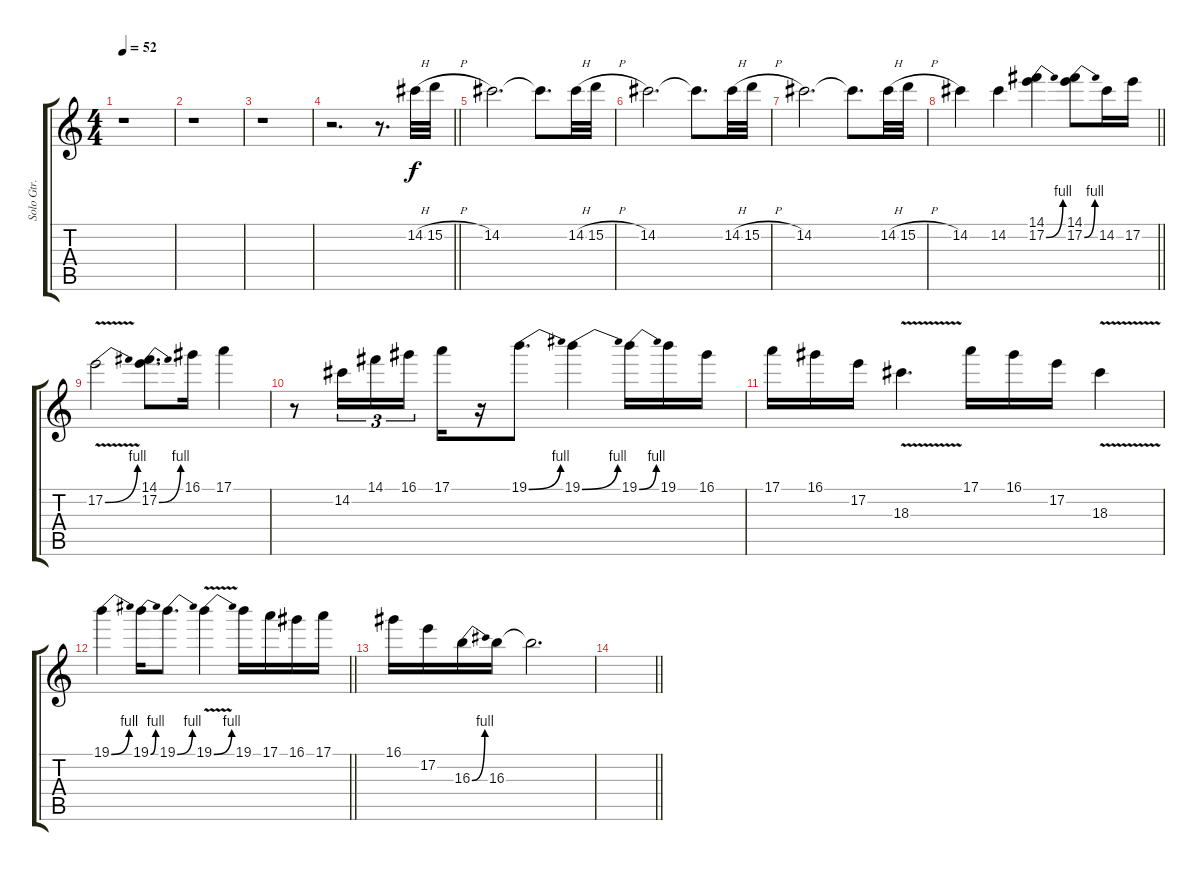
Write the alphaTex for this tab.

\track ("Solo Gtr." "Solo Gtr.") {instrument distortionguitar}
\staff {score tabs}
\tuning (E4 B3 G3 D3 A2 E2) {hide}
\ts (4 4)
\tempo 52
\clef g2
\ks c
r.1{dy f} |
r.1 |
r.1 |
\barLineRight lightlight
r.2{d instrument distortionguitar} r.8{d} 14.2{h}.32 15.2{h}.32 |
14.2.2{d} 14.2{t}.8{d} 14.2{h}.32 15.2{h}.32 |
14.2.2{d} 14.2{t}.8{d} 14.2{h}.32 15.2{h}.32 |
14.2.2{d} 14.2{t}.8{d} 14.2{h}.32 15.2{h}.32 |
\barLineRight lightlight
14.2.4 14.2.4 (14.1 17.2{be (bend 0 0 60 4)}).4 (14.1 17.2{be (bend 0 0 60 4)}).8 14.2.16 17.2.16 |
17.2{be (bend 0 0 60 4) v}.2 (14.1 17.2{be (bend 0 0 60 4)}).8{d} 16.1.16 17.1.4 |
r.8 14.2.16{tu (3 2)} 14.1.16{tu (3 2)} 16.1.16{tu (3 2)} 17.1.16 r.16 19.1{be (bend 0 0 60 4)}.8{d} 19.1{be (bend 0 0 60 4)}.4 19.1{be (bend 0 0 60 4)}.16 19.1.16 16.1.16 |
17.1.16 16.1.16 17.2.16 18.3{v}.4{d} 17.1.16 16.1.16 17.2.16 18.3{v}.4 |
\barLineRight lightlight
19.1{be (bend 0 0 60 4)}.4 19.1{be (bend 0 0 60 4)}.16 19.1{be (bend 0 0 60 4)}.8{d} 19.1{be (bend 0 0 60 4) v}.4 19.1.16 17.1.16 16.1.16 17.1.16 |
16.1.16 17.2.16 16.3{be (bend 0 0 60 4)}.16 16.3.16 16.3{t}.2{d} |
\barLineRight lightlight
